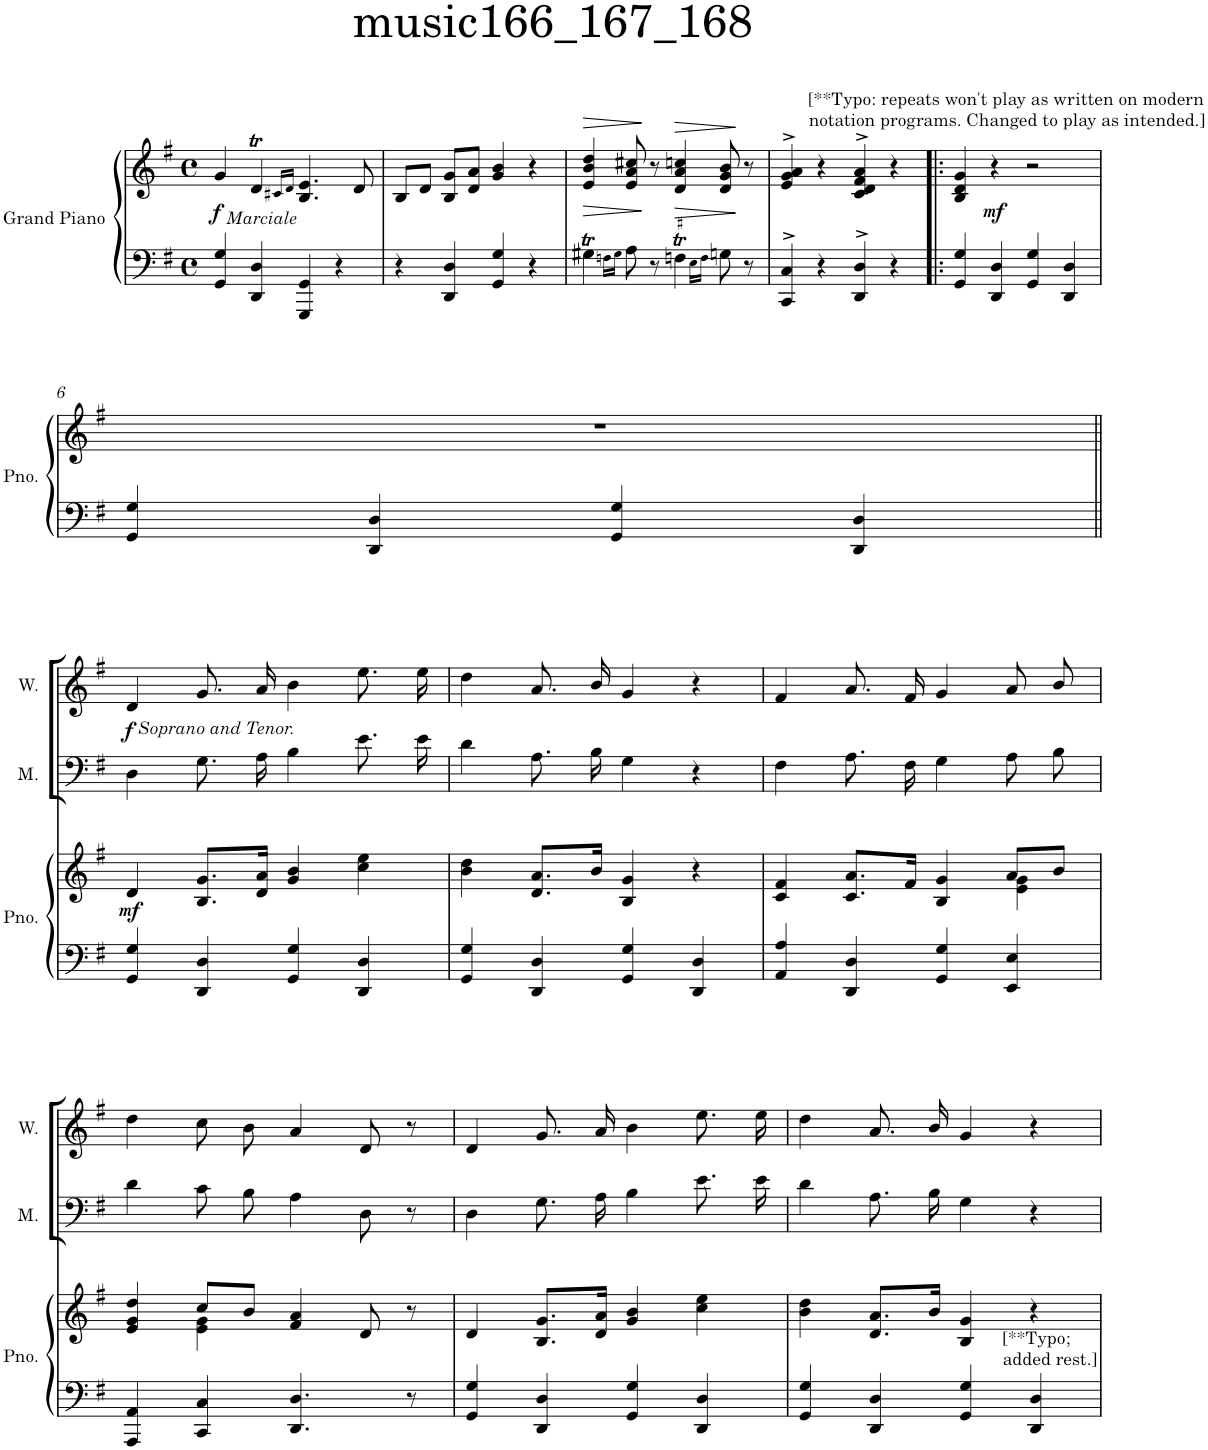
**kern	**kern	**dynam	**kern	**kern	**dynam
*part3	*part3	*part3	*part2	*part1	*part1
*staff4	*staff3	*staff3/4	*staff2	*staff1	*staff1
*I"Grand Piano	*	*	*I"Men	*I"Women	*
*I'Pno.	*	*	*I'M.	*I'W.	*
*clefF4	*clefG2	*	*clefF4	*clefG2	*
*k[f#]	*k[f#]	*	*k[f#]	*k[f#]	*
*M4/4	*M4/4	*	*M4/4	*M4/4	*
*met(c)	*met(c)	*	*met(c)	*met(c)	*
=1	=1	=1	=1	=1	=1
!	!LO:TX:b:i:t=Marciale	!	!	!	!
!	!	!LO:DY:b	!	!	!
4GG/ 4G/	4g/	f	1r	1r	.
4DD/ 4D/	4dT/	.	.	.	.
.	16qc#X/LL	.	.	.	.
.	16qd/JJ	.	.	.	.
4GGG/ 4GG/	4.B/ 4.e/	.	.	.	.
4r	.	.	.	.	.
.	8d/	.	.	.	.
=2	=2	=2	=2	=2	=2
4r	8B/L	.	1r	1r	.
.	8d/J	.	.	.	.
4DD/ 4D/	8B/ 8g/L	.	.	.	.
.	8d/ 8a/J	.	.	.	.
4GG/ 4G/	4g/ 4b/	.	.	.	.
4r	4r	.	.	.	.
=3	=3	=3	=3	=3	=3
!	!	!LO:HP:b	!	!	!
4G#Xt\	4e/ 4b/ 4dd/	>	1r	1r	.
16qFn\LL	.	.	.	.	.
16qG#\JJ	.	.	.	.	.
8A\	8e/ 8a/ 8cc#X/	.	.	.	.
8r	8r	]	.	.	.
!LO:TR:acc=#	!	!LO:HP:b	!	!	!
4FnT\	4d/ 4a/ 4ccn/	>	.	.	.
16qE\LL	.	.	.	.	.
16qF\JJ	.	.	.	.	.
8Gn\	8d/ 8g/ 8b/	.	.	.	.
8r	8r	]	.	.	.
=4	=4	=4	=4	=4	=4
4CC/^> 4C/^>	4e/^> 4g/^> 4a/^>	.	1r	1r	.
4r	4r	.	.	.	.
4DD/^> 4D/^>	4c/^> 4d/^> 4f#/^> 4a/^>	.	.	.	.
4r	4r	.	.	.	.
=5!|:	=5!|:	=5!|:	=5!|:	=5!|:	=5!|:
!	!LO:TX:a:t=[**Typo&colon; repeats won't play as written on modern	!	!	!	!
!	!LO:TX:a:t=notation programs. Changed to play as intended.]	!	!	!	!
4GG/ 4G/	4B/ 4d/ 4g/	.	1r	1r	.
!	!	!LO:DY:a=2	!	!	!
4DD/ 4D/	4r	mf	.	.	.
4GG/ 4G/	2r	.	.	.	.
4DD/ 4D/	.	.	.	.	.
!!LO:LB:g=z
=6	=6	=6	=6	=6	=6
4GG/ 4G/	1r	.	1r	1r	.
4DD/ 4D/	.	.	.	.	.
4GG/ 4G/	.	.	.	.	.
4DD/ 4D/	.	.	.	.	.
!!LO:LB:g=z
=7||	=7||	=7||	=7||	=7||	=7||
!	!	!	!	!LO:TX:b:i:t=Soprano and Tenor.	!
!	!	!LO:DY:b	!	!	!LO:DY:b
4GG/ 4G/	4d/	mf	4D'~\	4d'~/	f
4DD/ 4D/	8.B/ 8.g/L	.	8.G'~\L	8.g'~/L	.
.	16d/ 16a/Jk	.	16A'~\Jk	16a'~/Jk	.
4GG/ 4G/	4g/ 4b/	.	4B'~\	4b'~\	.
4DD/ 4D/	4cc\ 4ee\	.	8.e'~\L	8.ee'~\L	.
.	.	.	16e'~\Jk	16ee'~\Jk	.
=8	=8	=8	=8	=8	=8
4GG/ 4G/	4b\ 4dd\	.	4d'~\	4dd'~\	.
4DD/ 4D/	8.d/ 8.a/L	.	8.A'~\L	8.a'~/L	.
.	16b/Jk	.	16B'~\Jk	16b'~/Jk	.
4GG/ 4G/	4B/ 4g/	.	4G\	4g/	.
4DD/ 4D/	4r	.	4r	4r	.
=9	=9	=9	=9	=9	=9
*	*^	*	*	*	*
4AA/ 4A/	4c/ 4f#/	2.ryy	.	4F#'~\	4f#'~/	.
4DD/ 4D/	8.c/ 8.a/L	.	.	8.A'~\L	8.a'~/L	.
.	16f#/Jk	.	.	16F#'~\Jk	16f#'~/Jk	.
4GG/ 4G/	4B/ 4g/	.	.	4G'~\	4g'~/	.
4EE/ 4E/	8a/L	4e\ 4g\	.	8A'~\L	8a'~/L	.
.	8b/J	.	.	8B'~\J	8b'~/J	.
!!LO:LB:g=z
=10	=10	=10	=10	=10	=10	=10
4AAA/ 4AA/	4e/ 4g/ 4dd/	4ryy	.	4d'~\	4dd'~\	.
4CC/ 4C/	8cc/L	4e\ 4g\	.	8c'~\L	8cc'~\L	.
.	8b/J	.	.	8B'~\J	8b'~\J	.
4.DD/ 4.D/	4f#/ 4a/	2ryy	.	4A'~\	4a'~/	.
.	8d/	.	.	8D\	8d/	.
8r	8r	.	.	8r	8r	.
*	*v	*v	*	*	*	*
=11	=11	=11	=11	=11	=11
4GG/ 4G/	4d/	.	4D'~\	4d'~/	.
4DD/ 4D/	8.B/ 8.g/L	.	8.G'~\L	8.g'~/L	.
.	16d/ 16a/Jk	.	16A'~\Jk	16a'~/Jk	.
4GG/ 4G/	4g/ 4b/	.	4B'~\	4b'~\	.
4DD/ 4D/	4cc\ 4ee\	.	8.e'~\L	8.ee'~\L	.
.	.	.	16e'~\Jk	16ee'~\Jk	.
=12	=12	=12	=12	=12	=12
4GG/ 4G/	4b\ 4dd\	.	4d'~\	4dd'~\	.
4DD/ 4D/	8.d/ 8.a/L	.	8.A'~\L	8.a'~/L	.
.	16b/Jk	.	16B'~\Jk	16b'~/Jk	.
4GG/ 4G/	4B/ 4g/	.	4G\	4g/	.
!	!LO:TX:b:t=[**Typo;	!	!	!	!
!	!LO:TX:b:t=added rest.]	!	!	!	!
4DD/ 4D/	4r	.	4r	4r	.
=	=	=	=	=	=
*-	*-	*-	*-	*-	*-
